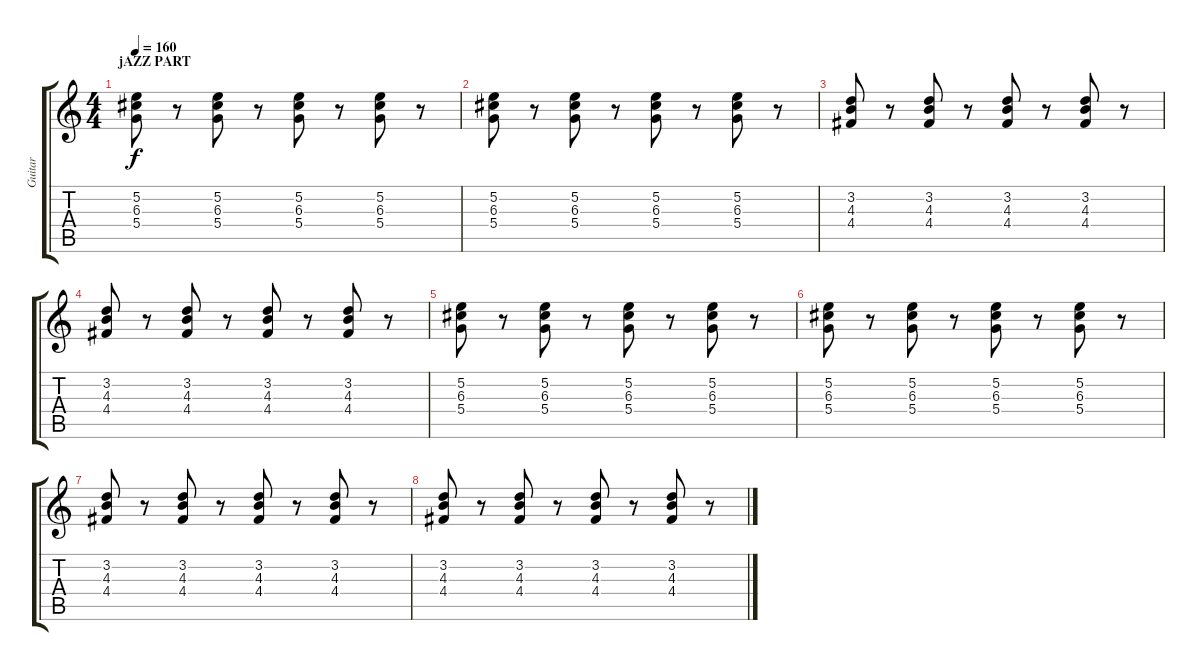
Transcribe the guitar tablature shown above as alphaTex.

\track ("Guitar" "Guitar") {instrument overdrivenguitar}
\staff {score tabs}
\tuning (E4 B3 G3 D3 A2 E2) {hide}
\ts (4 4)
\section ("" "jAZZ PART")
\tempo 160
\clef g2
\ks c
(5.2 6.3 5.4).8{dy f volume 14 instrument electricguitarjazz} r.8 (5.2 6.3 5.4).8 r.8 (5.2 6.3 5.4).8 r.8 (5.2 6.3 5.4).8 r.8 |
(5.2 6.3 5.4).8 r.8 (5.2 6.3 5.4).8 r.8 (5.2 6.3 5.4).8 r.8 (5.2 6.3 5.4).8 r.8 |
(3.2 4.3 4.4).8 r.8 (3.2 4.3 4.4).8 r.8 (3.2 4.3 4.4).8 r.8 (3.2 4.3 4.4).8 r.8 |
(3.2 4.3 4.4).8 r.8 (3.2 4.3 4.4).8 r.8 (3.2 4.3 4.4).8 r.8 (3.2 4.3 4.4).8 r.8 |
(5.2 6.3 5.4).8{volume 13 instrument electricguitarjazz} r.8 (5.2 6.3 5.4).8 r.8 (5.2 6.3 5.4).8 r.8 (5.2 6.3 5.4).8 r.8 |
(5.2 6.3 5.4).8 r.8 (5.2 6.3 5.4).8 r.8 (5.2 6.3 5.4).8 r.8 (5.2 6.3 5.4).8 r.8 |
(3.2 4.3 4.4).8 r.8 (3.2 4.3 4.4).8 r.8 (3.2 4.3 4.4).8 r.8 (3.2 4.3 4.4).8 r.8 |
(3.2 4.3 4.4).8 r.8 (3.2 4.3 4.4).8 r.8 (3.2 4.3 4.4).8 r.8 (3.2 4.3 4.4).8 r.8
